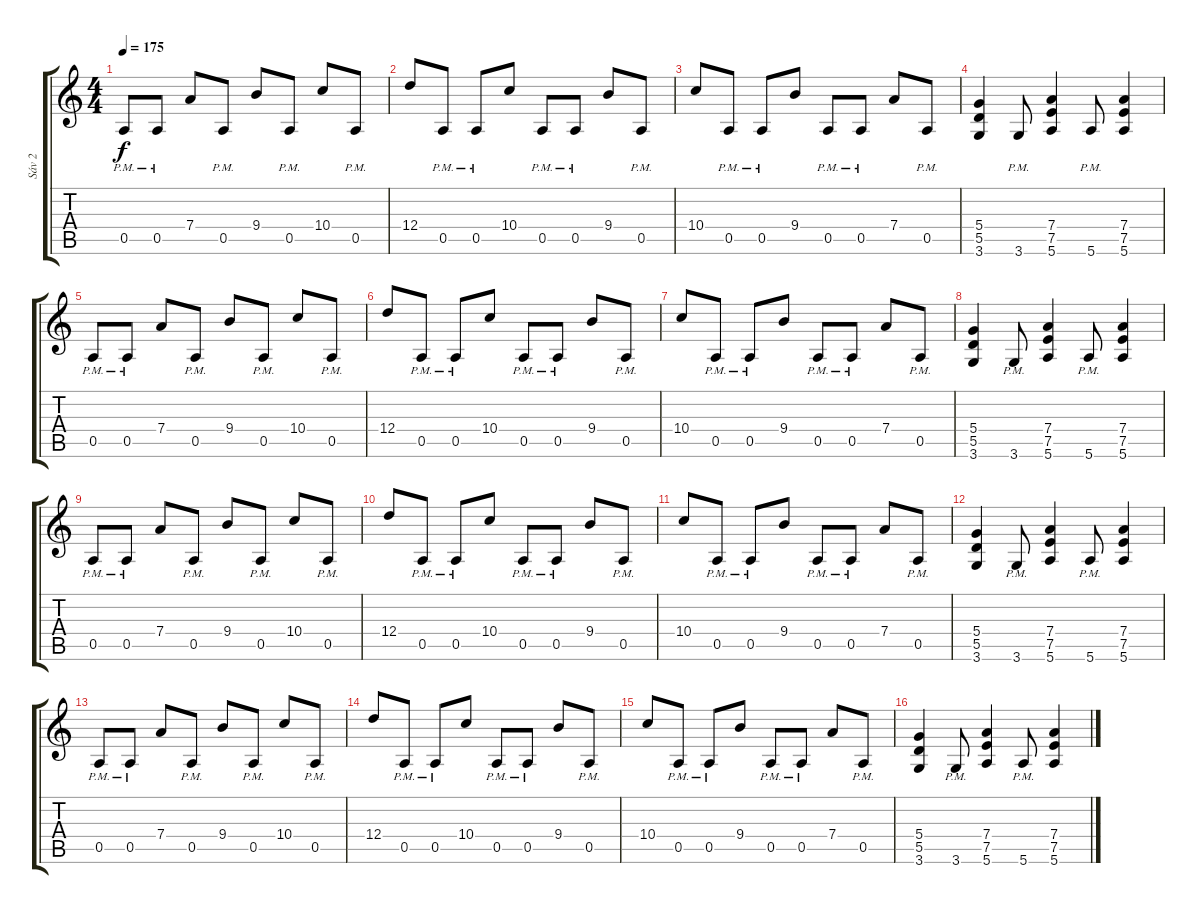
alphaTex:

\track ("Sáv 2" "Sáv 2") {instrument distortionguitar}
\staff {score tabs}
\tuning (E4 B3 G3 D3 A2 E2) {hide}
\ts (4 4)
\tempo 175
\clef g2
\ks c
0.5{pm}.8{dy f} 0.5{pm}.8 7.4.8 0.5{pm}.8 9.4.8 0.5{pm}.8 10.4.8 0.5{pm}.8 |
12.4.8 0.5{pm}.8 0.5{pm}.8 10.4.8 0.5{pm}.8 0.5{pm}.8 9.4.8 0.5{pm}.8 |
10.4.8 0.5{pm}.8 0.5{pm}.8 9.4.8 0.5{pm}.8 0.5{pm}.8 7.4.8 0.5{pm}.8 |
(5.4 5.5 3.6).4 3.6{pm}.8 (7.4 7.5 5.6).4 5.6{pm}.8 (7.4 7.5 5.6).4 |
0.5{pm}.8 0.5{pm}.8 7.4.8 0.5{pm}.8 9.4.8 0.5{pm}.8 10.4.8 0.5{pm}.8 |
12.4.8 0.5{pm}.8 0.5{pm}.8 10.4.8 0.5{pm}.8 0.5{pm}.8 9.4.8 0.5{pm}.8 |
10.4.8 0.5{pm}.8 0.5{pm}.8 9.4.8 0.5{pm}.8 0.5{pm}.8 7.4.8 0.5{pm}.8 |
(5.4 5.5 3.6).4 3.6{pm}.8 (7.4 7.5 5.6).4 5.6{pm}.8 (7.4 7.5 5.6).4 |
0.5{pm}.8 0.5{pm}.8 7.4.8 0.5{pm}.8 9.4.8 0.5{pm}.8 10.4.8 0.5{pm}.8 |
12.4.8 0.5{pm}.8 0.5{pm}.8 10.4.8 0.5{pm}.8 0.5{pm}.8 9.4.8 0.5{pm}.8 |
10.4.8 0.5{pm}.8 0.5{pm}.8 9.4.8 0.5{pm}.8 0.5{pm}.8 7.4.8 0.5{pm}.8 |
(5.4 5.5 3.6).4 3.6{pm}.8 (7.4 7.5 5.6).4 5.6{pm}.8 (7.4 7.5 5.6).4 |
0.5{pm}.8 0.5{pm}.8 7.4.8 0.5{pm}.8 9.4.8 0.5{pm}.8 10.4.8 0.5{pm}.8 |
12.4.8 0.5{pm}.8 0.5{pm}.8 10.4.8 0.5{pm}.8 0.5{pm}.8 9.4.8 0.5{pm}.8 |
10.4.8 0.5{pm}.8 0.5{pm}.8 9.4.8 0.5{pm}.8 0.5{pm}.8 7.4.8 0.5{pm}.8 |
(5.4 5.5 3.6).4 3.6{pm}.8 (7.4 7.5 5.6).4 5.6{pm}.8 (7.4 7.5 5.6).4
